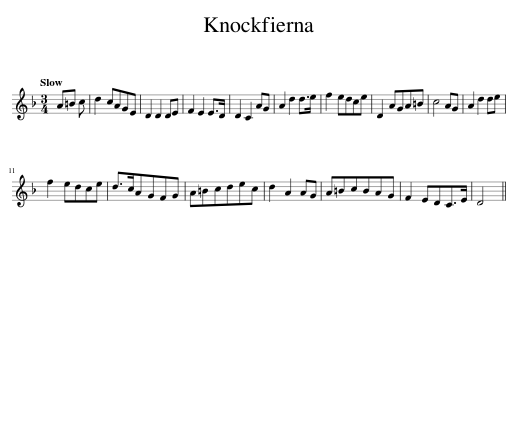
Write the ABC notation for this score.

X:1
L:1/8
Q:1/4=120
M:3/4
I:linebreak $
K:Dmin
V:1 treble
V:1
 A=B c | d2 cAGE | D2 D2 DE | F2 E2 E>D | D2 C2 AG | %5
 A2 d2 d>e | f2 edce | D2 AGA=B | c4 AG | A2 d2 de |$ %10
 f2 edce | d>cAGFG | A=Bcdec | d2 A2 AG | A=BcBAG | %15
 F2 EDC>E | D4 || %17
